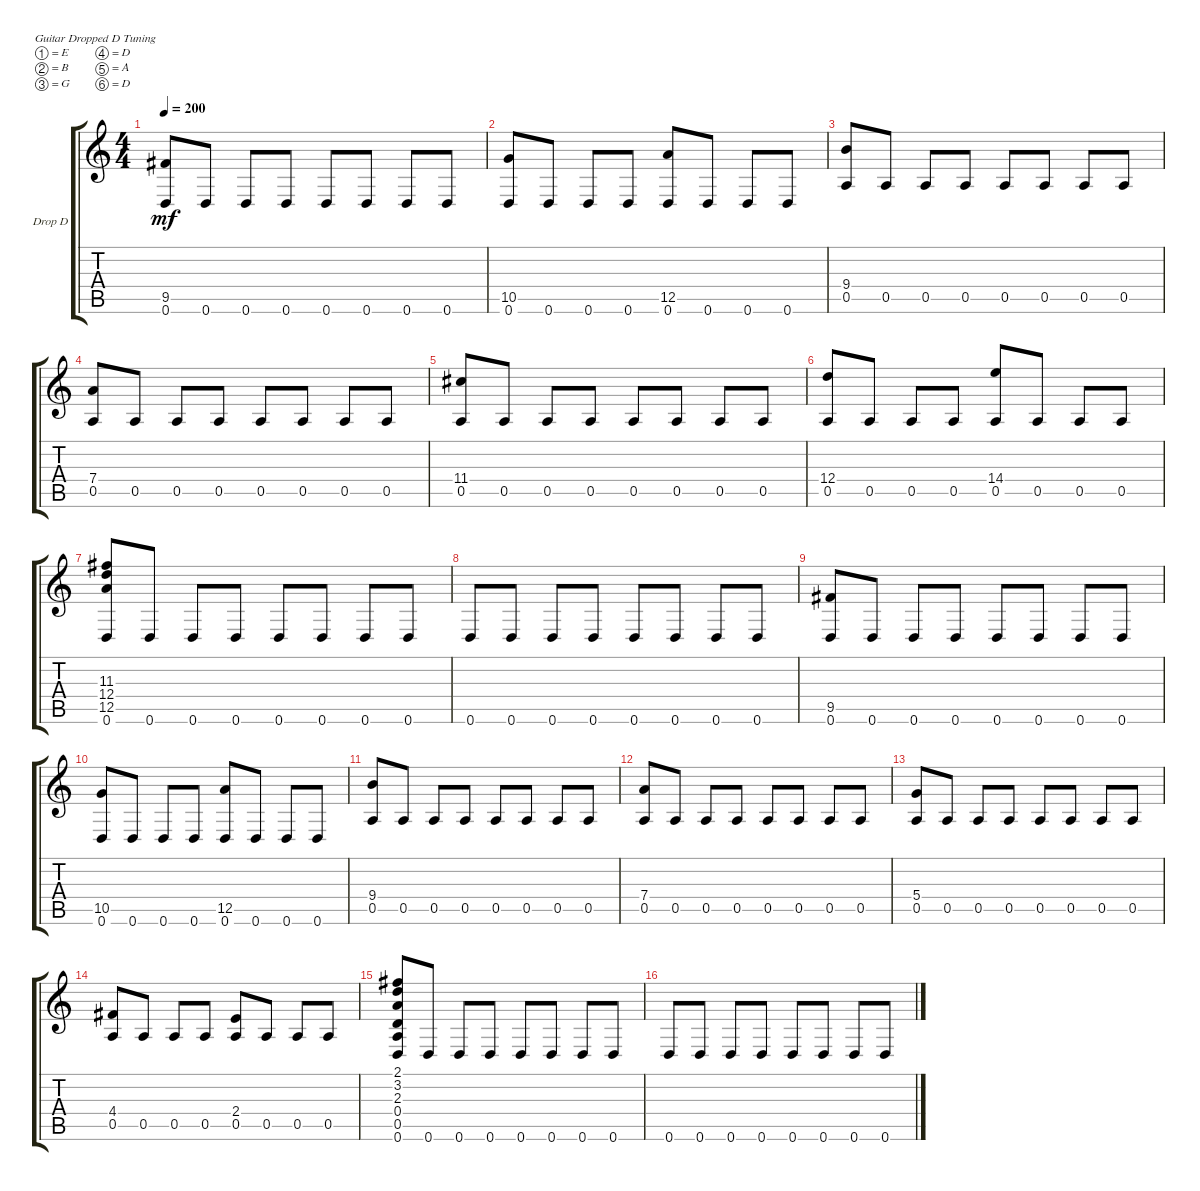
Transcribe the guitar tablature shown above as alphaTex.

\defaultSystemsLayout 4
\bracketExtendMode groupsimilarinstruments
\firstSystemTrackNameOrientation horizontal
\otherSystemsTrackNameOrientation horizontal
\track ("George Kooymans" "Drop D") {instrument distortionguitar}
\staff {score tabs}
\tuning (E4 B3 G3 D3 A2 D2)
\ts (4 4)
\tempo 200
\clef g2
\ks c
(9.5 0.6).8{dy mf} 0.6.8 0.6.8 0.6.8 0.6.8 0.6.8 0.6.8 0.6.8 |
(10.5 0.6).8 0.6.8 0.6.8 0.6.8 (12.5 0.6).8 0.6.8 0.6.8 0.6.8 |
(9.4 0.5).8 0.5.8 0.5.8 0.5.8 0.5.8 0.5.8 0.5.8 0.5.8 |
(7.4 0.5).8 0.5.8 0.5.8 0.5.8 0.5.8 0.5.8 0.5.8 0.5.8 |
(11.4 0.5).8 0.5.8 0.5.8 0.5.8 0.5.8 0.5.8 0.5.8 0.5.8 |
(12.4 0.5).8 0.5.8 0.5.8 0.5.8 (0.5 14.4).8 0.5.8 0.5.8 0.5.8 |
(12.5 12.4 11.3 0.6).8 0.6.8 0.6.8 0.6.8 0.6.8 0.6.8 0.6.8 0.6.8 |
0.6.8 0.6.8 0.6.8 0.6.8 0.6.8 0.6.8 0.6.8 0.6.8 |
(9.5 0.6).8 0.6.8 0.6.8 0.6.8 0.6.8 0.6.8 0.6.8 0.6.8 |
(10.5 0.6).8 0.6.8 0.6.8 0.6.8 (12.5 0.6).8 0.6.8 0.6.8 0.6.8 |
(9.4 0.5).8 0.5.8 0.5.8 0.5.8 0.5.8 0.5.8 0.5.8 0.5.8 |
(0.5 7.4).8 0.5.8 0.5.8 0.5.8 0.5.8 0.5.8 0.5.8 0.5.8 |
(0.5 5.4).8 0.5.8 0.5.8 0.5.8 0.5.8 0.5.8 0.5.8 0.5.8 |
(0.5 4.4).8 0.5.8 0.5.8 0.5.8 (2.4 0.5).8 0.5.8 0.5.8 0.5.8 |
(2.1 2.3 0.4 0.5 0.6 3.2).8 0.6.8 0.6.8 0.6.8 0.6.8 0.6.8 0.6.8 0.6.8 |
0.6.8 0.6.8 0.6.8 0.6.8 0.6.8 0.6.8 0.6.8 0.6.8
